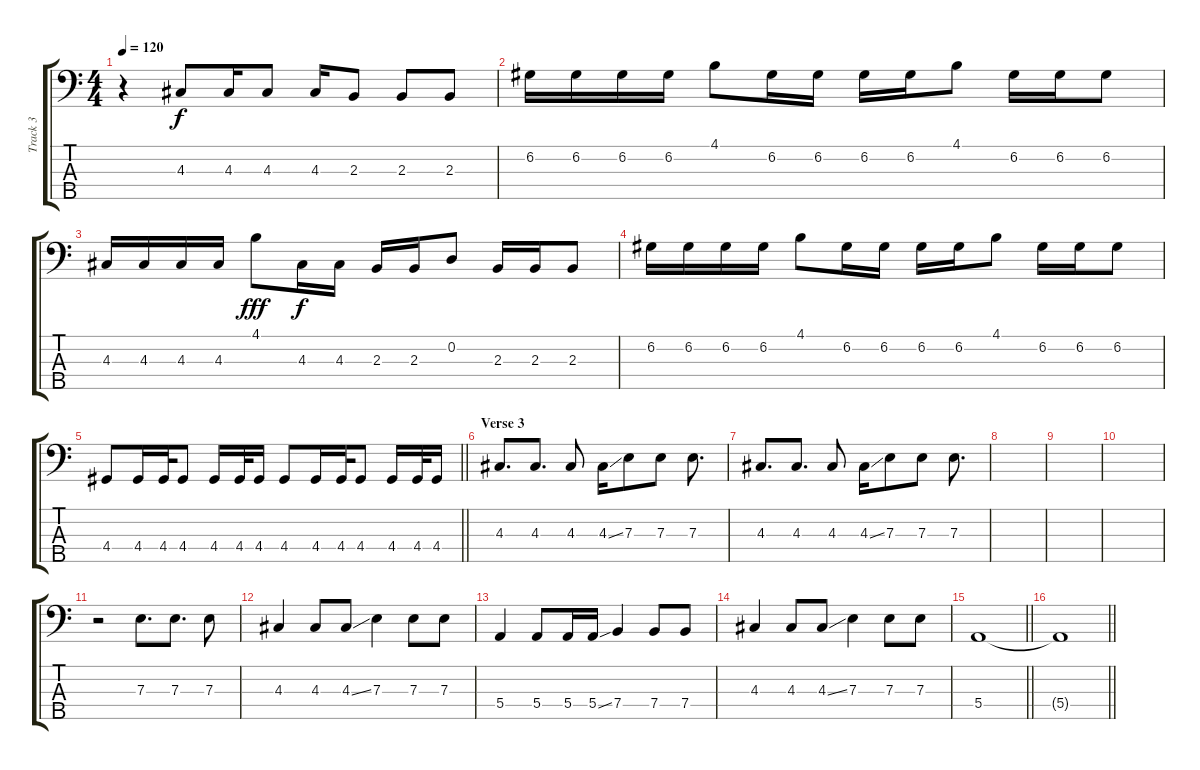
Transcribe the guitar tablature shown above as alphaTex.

\track ("Track 3" "Track 3") {instrument electricbassfinger}
\staff {score tabs}
\tuning (G2 D2 A1 E1 B0) {hide}
\ts (4 4)
\tempo 120
\clef f4
\ks c
r.4{dy f} 4.3.8 4.3.16 4.3.8 4.3.16 2.3.8 2.3.8 2.3.8 |
6.2.16 6.2.16 6.2.16 6.2.16 4.1.8 6.2.16 6.2.16 6.2.16 6.2.16 4.1.8 6.2.16 6.2.16 6.2.8 |
4.3.16 4.3.16 4.3.16 4.3.16 4.1.8{dy fff} 4.3.16{dy f} 4.3.16 2.3.16 2.3.16 0.2.8 2.3.16 2.3.16 2.3.8 |
6.2.16 6.2.16 6.2.16 6.2.16 4.1.8 6.2.16 6.2.16 6.2.16 6.2.16 4.1.8 6.2.16 6.2.16 6.2.8 |
\barLineRight lightlight
4.4.8 4.4.16 4.4.32 4.4.8 4.4.16 4.4.32 4.4.16 4.4.8 4.4.16 4.4.32 4.4.8 4.4.16 4.4.32 4.4.16 |
\section ("" "Verse 3")
4.3.8{d} 4.3.8{d} 4.3.8 4.3{ss}.16 7.3.8 7.3.8 7.3.8{d} |
4.3.8{d} 4.3.8{d} 4.3.8 4.3{ss}.16 7.3.8 7.3.8 7.3.8{d} |
|
|
|
r.2 7.3.8{d} 7.3.8{d} 7.3.8 |
4.3.4 4.3.8 4.3{ss}.8 7.3.4 7.3.8 7.3.8 |
5.4.4 5.4.8 5.4.16 5.4{ss}.16 7.4.4 7.4.8 7.4.8 |
4.3.4 4.3.8 4.3{ss}.8 7.3.4 7.3.8 7.3.8 |
\barLineRight lightlight
5.4.1 |
\barLineRight lightlight
5.4{t}.1
